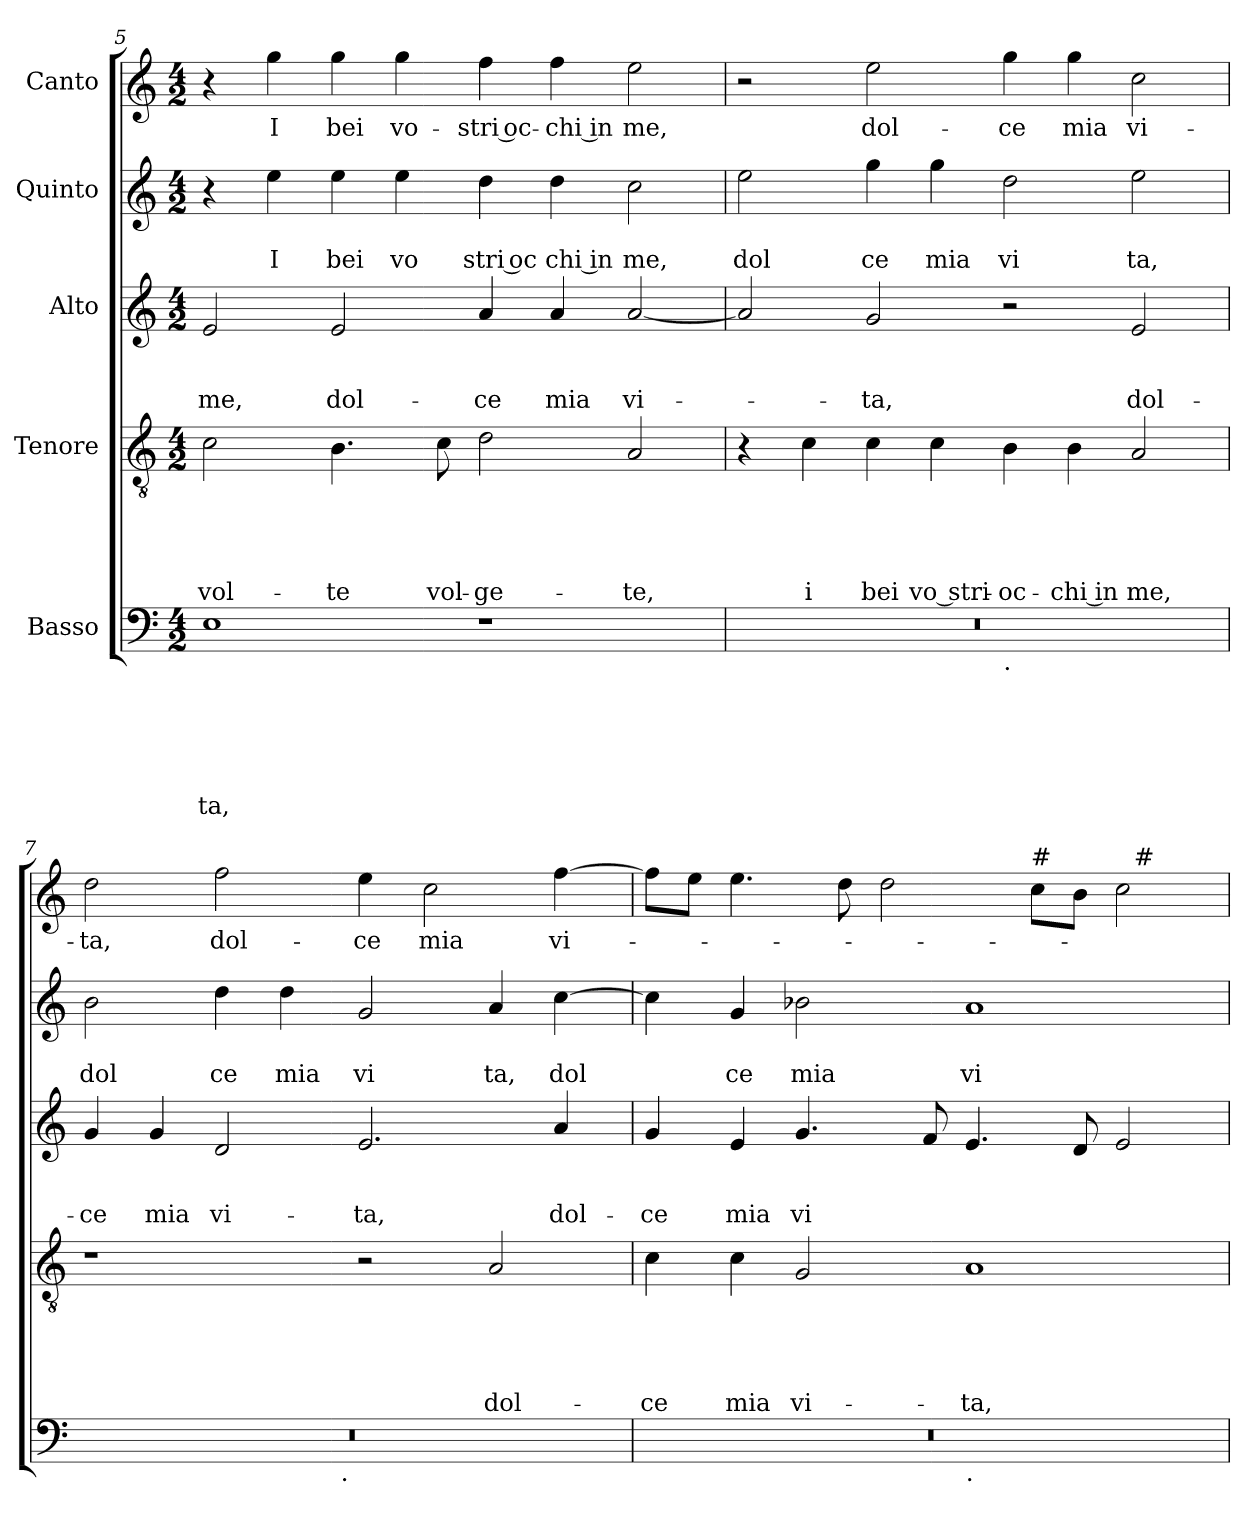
**kern	**text	**text	**text	**text	**text	**text	**kern	**text	**text	**text	**text	**text	**kern	**text	**text	**text	**kern	**text	**text	**kern	**text
*part5	*part5	*part5	*part5	*part5	*part5	*part5	*part4	*part4	*part4	*part4	*part4	*part4	*part3	*part3	*part3	*part3	*part2	*part2	*part2	*part1	*part1
*staff5	*staff5	*staff5	*staff5	*staff5	*staff5	*staff5	*staff4	*staff4	*staff4	*staff4	*staff4	*staff4	*staff3	*staff3	*staff3	*staff3	*staff2	*staff2	*staff2	*staff1	*staff1
*I"Basso	*	*	*	*	*	*	*I"Tenore	*	*	*	*	*	*I"Alto	*	*	*	*I"Quinto	*	*	*I"Canto	*
*clefF4	*	*	*	*	*	*	*clefGv2	*	*	*	*	*	*clefG2	*	*	*	*clefG2	*	*	*clefG2	*
*k[]	*	*	*	*	*	*	*k[]	*	*	*	*	*	*k[]	*	*	*	*k[]	*	*	*k[]	*
*C:	*	*	*	*	*	*	*C:	*	*	*	*	*	*C:	*	*	*	*C:	*	*	*C:	*
*M4/2	*	*	*	*	*	*	*M4/2	*	*	*	*	*	*M4/2	*	*	*	*M4/2	*	*	*M4/2	*
=5	=5	=5	=5	=5	=5	=5	=5	=5	=5	=5	=5	=5	=5	=5	=5	=5	=5	=5	=5	=5	=5
!	!	!	!	!	!	!LO:LY:b	!	!	!	!	!	!LO:LY:b	!	!	!	!LO:LY:b	!	!	!	!	!
1E	.	.	.	.	.	ta,	2c\	.	.	.	.	vol-	2e/	.	.	me,	4r	.	.	4r	.
!	!	!	!	!	!	!	!	!	!	!	!	!	!	!	!	!	!	!	!LO:LY:b	!	!LO:LY:b
.	.	.	.	.	.	.	.	.	.	.	.	.	.	.	.	.	4ee\	.	I	4gg\	I
!	!	!	!	!	!	!	!	!	!	!	!	!LO:LY:b	!	!	!	!LO:LY:b	!	!	!LO:LY:b	!	!LO:LY:b
.	.	.	.	.	.	.	4.B\	.	.	.	.	-te	2e/	.	.	dol-	4ee\	.	bei	4gg\	bei
!	!	!	!	!	!	!	!	!	!	!	!	!	!	!	!	!	!	!	!LO:LY:b	!	!LO:LY:b
.	.	.	.	.	.	.	.	.	.	.	.	.	.	.	.	.	4ee\	.	vo	4gg\	vo-
!	!	!	!	!	!	!	!	!	!	!	!	!LO:LY:b	!	!	!	!	!	!	!	!	!
.	.	.	.	.	.	.	8c\	.	.	.	.	vol-	.	.	.	.	.	.	.	.	.
!	!	!	!	!	!	!	!	!	!	!	!	!LO:LY:b	!	!	!	!LO:LY:b	!	!	!LO:LY:b:rj	!	!LO:LY:b:rj
1r	.	.	.	.	.	.	2d\	.	.	.	.	-ge-	4a/	.	.	-ce	4dd\	.	stri oc	4ff\	-stri oc-
!	!	!	!	!	!	!	!	!	!	!	!	!	!	!	!	!LO:LY:b	!	!	!LO:LY:b:rj	!	!LO:LY:b:rj
.	.	.	.	.	.	.	.	.	.	.	.	.	4a/	.	.	mia	4dd\	.	chi in	4ff\	-chi in
!	!	!	!	!	!	!	!	!	!	!	!	!LO:LY:b	!	!	!	!LO:LY:b	!	!	!LO:LY:b	!	!LO:LY:b
.	.	.	.	.	.	.	2A/	.	.	.	.	-te,	[<2a/	.	.	vi-	2cc\	.	me,	2ee\	me,
=6	=6	=6	=6	=6	=6	=6	=6	=6	=6	=6	=6	=6	=6	=6	=6	=6	=6	=6	=6	=6	=6
!	!	!	!	!	!	!	!	!	!	!	!	!	!	!	!	!	!	!	!LO:LY:b	!	!
*^	*	*	*	*	*	*	*	*	*	*	*	*	*	*	*	*	*	*	*	*	*
0r	1ryy	.	.	.	.	.	.	4r	.	.	.	.	.	2a/]	.	.	.	2ee\	.	dol	2r	.
!	!	!	!	!	!	!	!	!	!	!	!	!	!LO:LY:b	!	!	!	!	!	!	!	!	!
.	.	.	.	.	.	.	.	4c\	.	.	.	.	i	.	.	.	.	.	.	.	.	.
!	!	!	!	!	!	!	!	!	!	!	!	!	!LO:LY:b	!	!	!	!LO:LY:b	!	!	!LO:LY:b	!	!LO:LY:b
.	.	.	.	.	.	.	.	4c\	.	.	.	.	bei	2g/	.	.	-ta,	4gg\	.	ce	2ee\	dol-
!	!	!	!	!	!	!	!	!	!	!	!	!	!LO:LY:b	!	!	!	!	!	!	!LO:LY:b	!	!
.	.	.	.	.	.	.	.	4c\	.	.	.	.	vo stri-	.	.	.	.	4gg\	.	mia	.	.
!	!LO:TX:b:t=.	!	!	!	!	!	!	!	!	!	!	!	!	!	!	!	!	!	!	!	!	!
!	!	!	!	!	!	!	!	!	!	!	!	!	!LO:LY:b	!	!	!	!	!	!	!LO:LY:b	!	!LO:LY:b
.	1ryy	.	.	.	.	.	.	4B\	.	.	.	.	-oc-	2r	.	.	.	2dd\	.	vi	4gg\	-ce
!	!	!	!	!	!	!	!	!	!	!	!	!	!LO:LY:b:rj	!	!	!	!	!	!	!	!	!LO:LY:b
.	.	.	.	.	.	.	.	4B\	.	.	.	.	-chi in	.	.	.	.	.	.	.	4gg\	mia
!	!	!	!	!	!	!	!	!	!	!	!	!	!LO:LY:b	!	!	!	!LO:LY:b	!	!	!LO:LY:b	!	!LO:LY:b
.	.	.	.	.	.	.	.	2A/	.	.	.	.	me,	2e/	.	.	dol-	2ee\	.	ta,	2cc\	vi-
=7	=7	=7	=7	=7	=7	=7	=7	=7	=7	=7	=7	=7	=7	=7	=7	=7	=7	=7	=7	=7	=7	=7
!	!	!	!	!	!	!	!	!	!	!	!	!	!	!	!	!	!LO:LY:b	!	!	!LO:LY:b	!	!LO:LY:b
0r	2ryy	.	.	.	.	.	.	1r	.	.	.	.	.	4g/	.	.	-ce	2b\	.	dol	2dd\	-ta,
!	!	!	!	!	!	!	!	!	!	!	!	!	!	!	!	!	!LO:LY:b	!	!	!	!	!
.	.	.	.	.	.	.	.	.	.	.	.	.	.	4g/	.	.	mia	.	.	.	.	.
!	!	!	!	!	!	!	!	!	!	!	!	!	!	!	!	!	!LO:LY:b	!	!	!LO:LY:b	!	!LO:LY:b
.	4...ryy	.	.	.	.	.	.	.	.	.	.	.	.	2d/	.	.	vi-	4dd\	.	ce	2ff\	dol-
!	!	!	!	!	!	!	!	!	!	!	!	!	!	!	!	!	!	!	!	!LO:LY:b	!	!
.	.	.	.	.	.	.	.	.	.	.	.	.	.	.	.	.	.	4dd\	.	mia	.	.
!	!LO:TX:b:t=.	!	!	!	!	!	!	!	!	!	!	!	!	!	!	!	!	!	!	!	!	!
.	1ryy	.	.	.	.	.	.	.	.	.	.	.	.	.	.	.	.	.	.	.	.	.
!	!	!	!	!	!	!	!	!	!	!	!	!	!	!	!	!	!LO:LY:b	!	!	!LO:LY:b	!	!LO:LY:b
.	.	.	.	.	.	.	.	2r	.	.	.	.	.	2.e/	.	.	-ta,	2g/	.	vi	4ee\	-ce
!	!	!	!	!	!	!	!	!	!	!	!	!	!	!	!	!	!	!	!	!	!	!LO:LY:b
.	.	.	.	.	.	.	.	.	.	.	.	.	.	.	.	.	.	.	.	.	2cc\	mia
!	!	!	!	!	!	!	!	!	!	!	!	!	!LO:LY:b	!	!	!	!	!	!	!LO:LY:b	!	!
.	.	.	.	.	.	.	.	2A/	.	.	.	.	dol-	.	.	.	.	4a/	.	ta,	.	.
!	!	!	!	!	!	!	!	!	!	!	!	!	!	!	!	!	!LO:LY:b	!	!	!LO:LY:b	!	!LO:LY:b
.	.	.	.	.	.	.	.	.	.	.	.	.	.	4a/	.	.	dol-	[<4cc\	.	dol	[<4ff\	vi-
.	32ryy	.	.	.	.	.	.	.	.	.	.	.	.	.	.	.	.	.	.	.	.	.
!!LO:LB:g=z
=8	=8	=8	=8	=8	=8	=8	=8	=8	=8	=8	=8	=8	=8	=8	=8	=8	=8	=8	=8	=8	=8	=8
!	!	!	!	!	!	!	!	!	!	!	!	!	!LO:LY:b	!	!	!	!LO:LY:b	!	!	!	!	!
*	*	*	*	*	*	*	*	*	*	*	*	*	*	*	*	*	*	*	*	*	*^	*
0r	1ryy	.	.	.	.	.	.	4c\	.	.	.	.	-ce	4g/	.	.	-ce	4cc\]	.	.	8ff\L]	1ryy	.
.	.	.	.	.	.	.	.	.	.	.	.	.	.	.	.	.	.	.	.	.	8ee\J	.	.
!	!	!	!	!	!	!	!	!	!	!	!	!	!LO:LY:b	!	!	!	!LO:LY:b	!	!	!LO:LY:b	!	!	!
.	.	.	.	.	.	.	.	4c\	.	.	.	.	mia	4e/	.	.	mia	4g/	.	ce	4.ee\	.	.
!	!	!	!	!	!	!	!	!	!	!	!	!	!LO:LY:b	!	!	!	!LO:LY:b	!	!	!LO:LY:b	!	!	!
.	.	.	.	.	.	.	.	2G/	.	.	.	.	vi-	4.g/	.	.	vi	2b-X\	.	mia	.	.	.
.	.	.	.	.	.	.	.	.	.	.	.	.	.	.	.	.	.	.	.	.	8dd\	.	.
.	.	.	.	.	.	.	.	.	.	.	.	.	.	.	.	.	.	.	.	.	2dd\	.	.
.	.	.	.	.	.	.	.	.	.	.	.	.	.	8f/	.	.	.	.	.	.	.	.	.
!	!LO:TX:b:t=.	!	!	!	!	!	!	!	!	!	!	!	!	!	!	!	!	!	!	!	!	!	!
!	!	!	!	!	!	!	!	!	!	!	!	!	!LO:LY:b	!	!	!	!	!	!	!LO:LY:b	!	!	!
.	1ryy	.	.	.	.	.	.	1A	.	.	.	.	-ta,	4.e/	.	.	.	1a	.	vi	.	2ryy	.
!	!	!	!	!	!	!	!	!	!	!	!	!	!	!	!	!	!	!	!	!	!LO:TX:a:t=#	!	!
.	.	.	.	.	.	.	.	.	.	.	.	.	.	.	.	.	.	.	.	.	8cc\L	.	.
.	.	.	.	.	.	.	.	.	.	.	.	.	.	8d/	.	.	.	.	.	.	8b\J	.	.
.	.	.	.	.	.	.	.	.	.	.	.	.	.	2e/	.	.	.	.	.	.	2cc\	32ryy	.
!	!	!	!	!	!	!	!	!	!	!	!	!	!	!	!	!	!	!	!	!	!	!LO:TX:a:t=#	!
.	.	.	.	.	.	.	.	.	.	.	.	.	.	.	.	.	.	.	.	.	.	4...ryy	.
*v	*v	*	*	*	*	*	*	*	*	*	*	*	*	*	*	*	*	*	*	*	*v	*v	*
=	=	=	=	=	=	=	=	=	=	=	=	=	=	=	=	=	=	=	=	=	=
*-	*-	*-	*-	*-	*-	*-	*-	*-	*-	*-	*-	*-	*-	*-	*-	*-	*-	*-	*-	*-	*-
